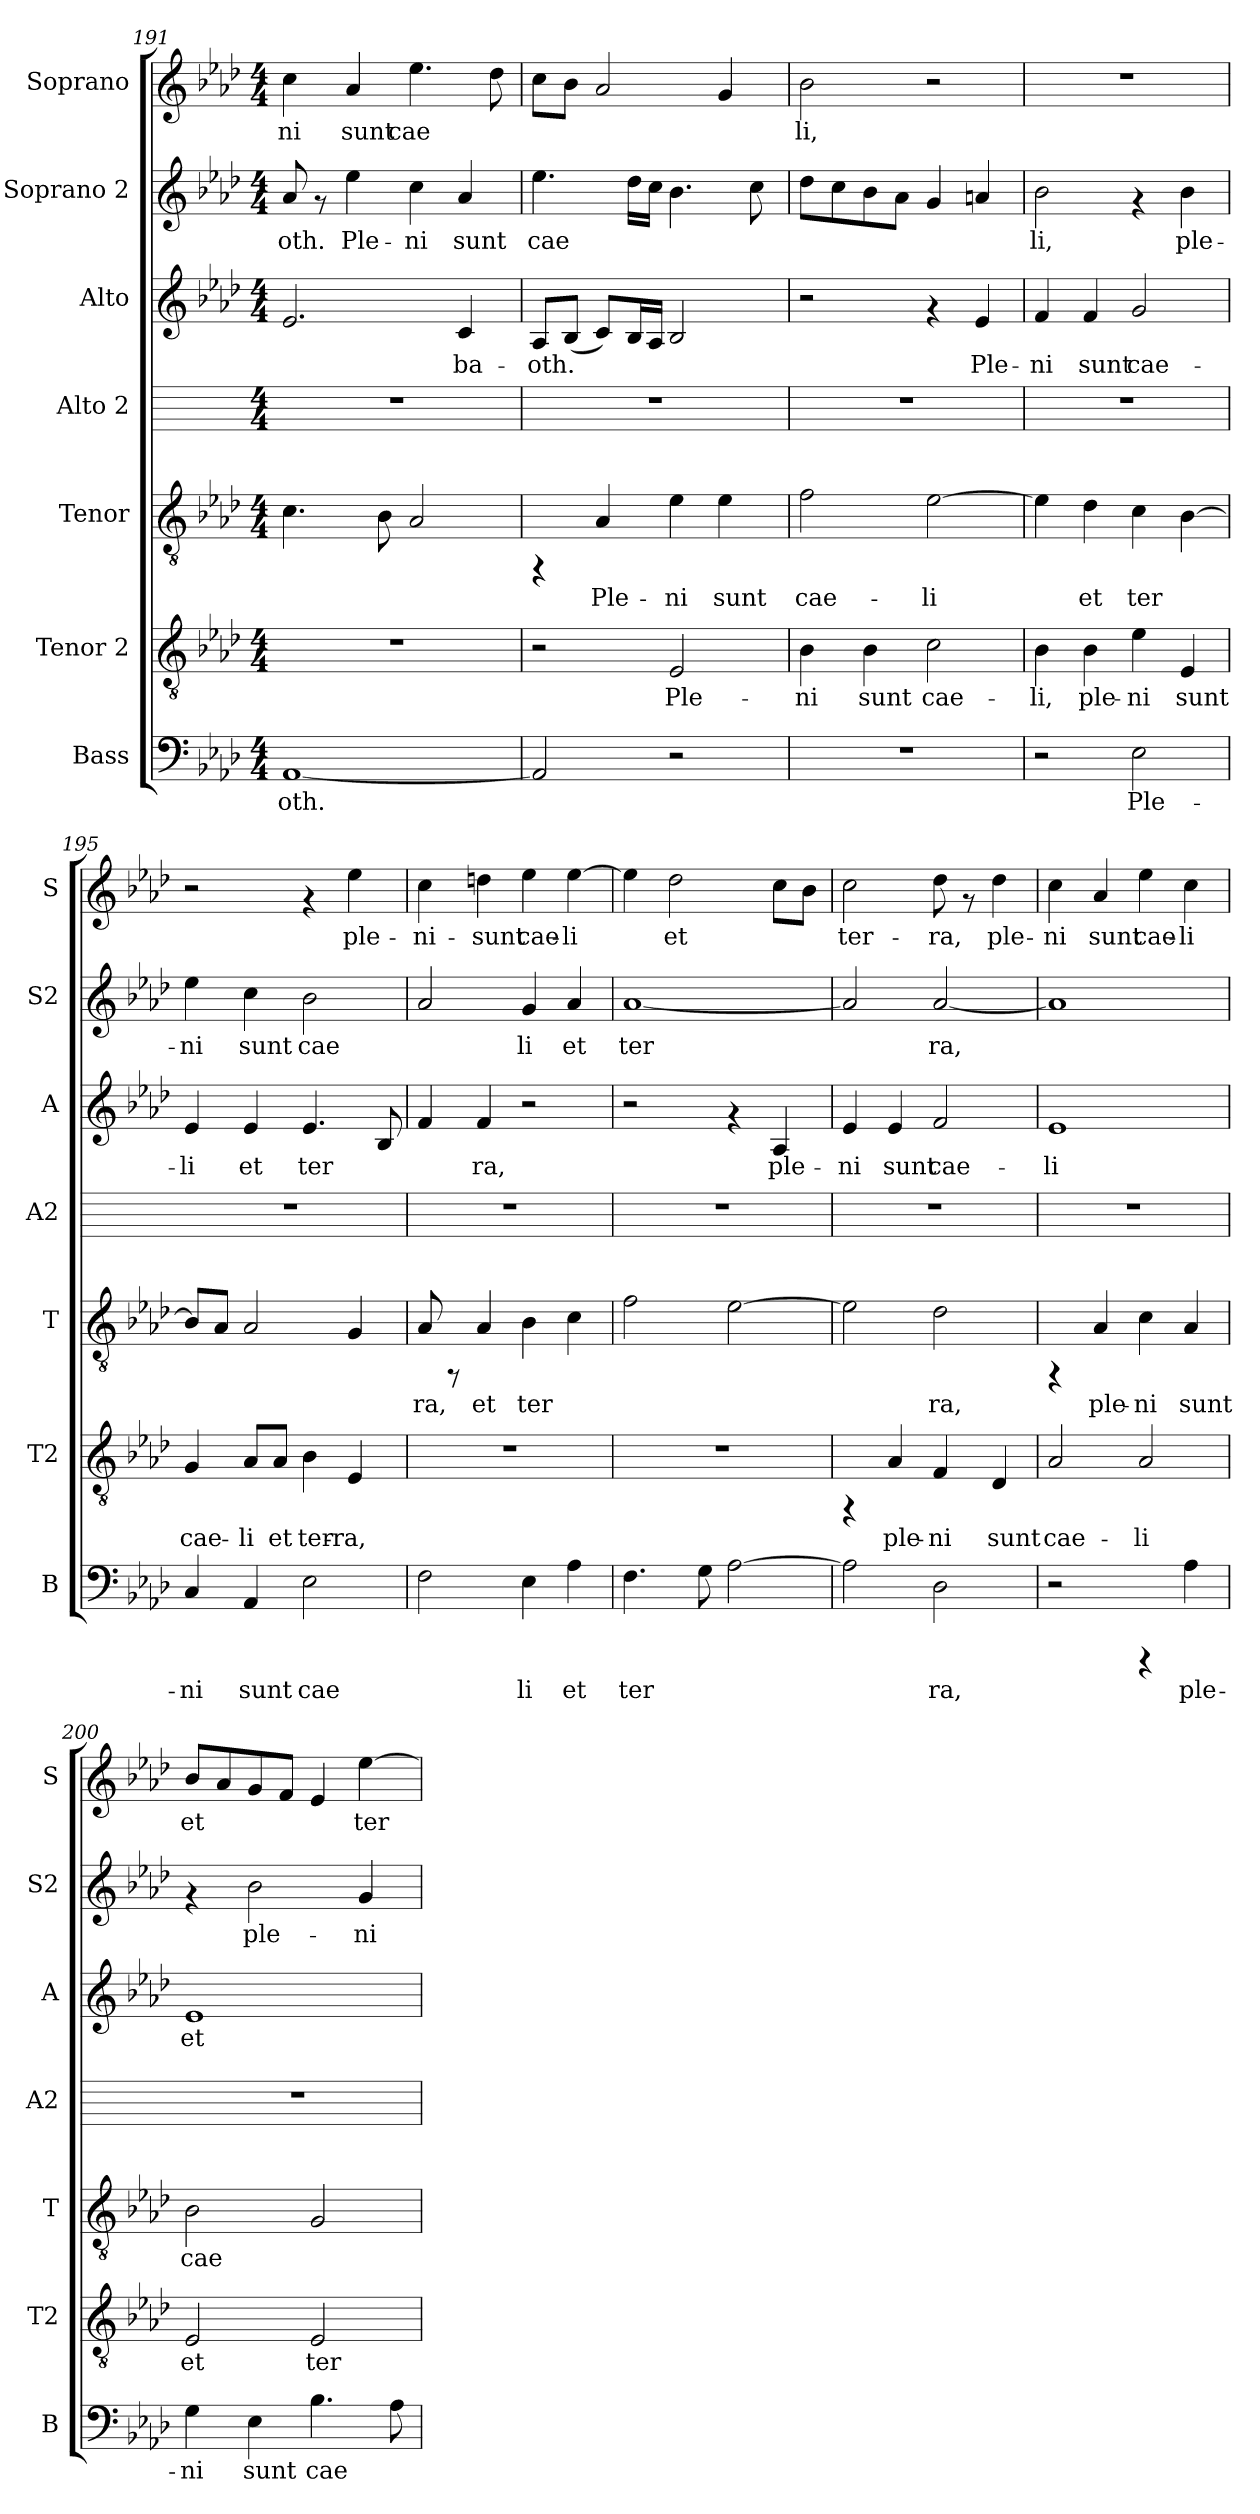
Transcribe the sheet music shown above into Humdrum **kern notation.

**kern	**text	**kern	**text	**kern	**text	**kern	**kern	**text	**kern	**text	**kern	**text
*part7	*part7	*part6	*part6	*part5	*part5	*part4	*part3	*part3	*part2	*part2	*part1	*part1
*staff7	*staff7	*staff6	*staff6	*staff5	*staff5	*staff4	*staff3	*staff3	*staff2	*staff2	*staff1	*staff1
*I"Bass	*	*I"Tenor 2	*	*I"Tenor	*	*I"Alto 2	*I"Alto	*	*I"Soprano 2	*	*I"Soprano	*
*I'B	*	*I'T2	*	*I'T	*	*I'A2	*I'A	*	*I'S2	*	*I'S	*
*clefF4	*	*clefGv2	*	*clefGv2	*	*	*clefG2	*	*clefG2	*	*clefG2	*
*k[b-e-a-d-]	*	*k[b-e-a-d-]	*	*k[b-e-a-d-]	*	*k[]	*k[b-e-a-d-]	*	*k[b-e-a-d-]	*	*k[b-e-a-d-]	*
*A-:	*	*A-:	*	*A-:	*	*C:	*A-:	*	*A-:	*	*A-:	*
*M4/4	*	*M4/4	*	*M4/4	*	*M4/4	*M4/4	*	*M4/4	*	*M4/4	*
=191	=191	=191	=191	=191	=191	=191	=191	=191	=191	=191	=191	=191
!	!LO:LY:b:cj	!	!	!	!LO:LY:b:cj	!	!	!LO:LY:b:cj	!	!LO:LY:b:cj	!	!LO:LY:b:cj
[<1AA-	-oth.	1r	.	4.c\	.	1r	2.e-/	--	8a-/	-oth.	4cc\	-ni
.	.	.	.	.	.	.	.	.	8rf	.	.	.
!	!	!	!	!	!	!	!	!	!	!LO:LY:b:cj	!	!LO:LY:b:cj
.	.	.	.	.	.	.	.	.	4ee-\	Ple-	4a-/	sunt
!	!	!	!	!	!LO:LY:b:cj	!	!	!	!	!	!	!
.	.	.	.	8B-\	.	.	.	.	.	.	.	.
!	!	!	!	!	!LO:LY:b:cj	!	!	!	!	!LO:LY:b:cj	!	!LO:LY:b:cj
.	.	.	.	2A-/	.	.	.	.	4cc\	-ni	4.ee-\	cae-
!	!	!	!	!	!	!	!	!LO:LY:b:cj	!	!LO:LY:b:cj	!	!
.	.	.	.	.	.	.	4c/	-ba-	4a-/	sunt	.	.
!	!	!	!	!	!	!	!	!	!	!	!	!LO:LY:b:cj
.	.	.	.	.	.	.	.	.	.	.	8dd-\	--
=192	=192	=192	=192	=192	=192	=192	=192	=192	=192	=192	=192	=192
!	!LO:LY:b:cj	!	!	!	!	!	!	!LO:LY:b:cj	!	!LO:LY:b:cj	!	!LO:LY:b:cj
2AA-/]	.	2r	.	4rFF	.	1r	8A-/L	-oth.	4.ee-\	cae-	8cc\L	--
!	!	!	!	!	!	!	!	!LO:LY:b:cj	!	!	!	!LO:LY:b:cj
.	.	.	.	.	.	.	(>8B-/J	.	.	.	8b-\J	--
!	!	!	!	!	!LO:LY:b:cj	!	!	!LO:LY:b:cj	!	!	!	!LO:LY:b:cj
.	.	.	.	4A-/	Ple-	.	8c/L)	.	.	.	2a-/	--
!	!	!	!	!	!	!	!	!LO:LY:b:cj	!	!LO:LY:b:cj	!	!
.	.	.	.	.	.	.	16B-/	.	16dd-\L	--	.	.
!	!	!	!	!	!	!	!	!LO:LY:b:cj	!	!LO:LY:b:cj	!	!
.	.	.	.	.	.	.	16A-/J	.	16cc\J	--	.	.
!	!	!	!LO:LY:b:cj	!	!LO:LY:b:cj	!	!	!LO:LY:b:cj	!	!LO:LY:b:cj	!	!
2r	.	2E-/	Ple-	4e-\	-ni	.	2B-/	.	4.b-\	--	.	.
!	!	!	!	!	!LO:LY:b:cj	!	!	!	!	!	!	!LO:LY:b:cj
.	.	.	.	4e-\	sunt	.	.	.	.	.	4g/	--
!	!	!	!	!	!	!	!	!	!	!LO:LY:b:cj	!	!
.	.	.	.	.	.	.	.	.	8cc\	--	.	.
!!LO:LB:g=z
=193	=193	=193	=193	=193	=193	=193	=193	=193	=193	=193	=193	=193
!	!	!	!LO:LY:b:cj	!	!LO:LY:b:cj	!	!	!	!	!LO:LY:b:cj	!	!LO:LY:b:cj
1r	.	4B-\	-ni	2f\	cae-	1r	2r	.	8dd-\L	--	2b-\	-li,
!	!	!	!	!	!	!	!	!	!	!LO:LY:b:cj	!	!
.	.	.	.	.	.	.	.	.	8cc\	--	.	.
!	!	!	!LO:LY:b:cj	!	!	!	!	!	!	!LO:LY:b:cj	!	!
.	.	4B-\	sunt	.	.	.	.	.	8b-\	--	.	.
!	!	!	!	!	!	!	!	!	!	!LO:LY:b:cj	!	!
.	.	.	.	.	.	.	.	.	8a-\J	--	.	.
!	!	!	!LO:LY:b:cj	!	!LO:LY:b:cj	!	!	!	!	!LO:LY:b:cj	!	!
.	.	2c\	cae-	[>2e-\	-li	.	4rf	.	4g/	--	2r	.
!	!	!	!	!	!	!	!	!LO:LY:b:cj	!	!LO:LY:b:cj	!	!
.	.	.	.	.	.	.	4e-/	Ple-	4an/	--	.	.
=194	=194	=194	=194	=194	=194	=194	=194	=194	=194	=194	=194	=194
!	!	!	!LO:LY:b:cj	!	!LO:LY:b:cj	!	!	!LO:LY:b:cj	!	!LO:LY:b:cj	!	!
2r	.	4B-\	-li,	4e-\]	.	1r	4f/	-ni	2b-\	-li,	1r	.
!	!	!	!LO:LY:b:cj	!	!LO:LY:b:cj	!	!	!LO:LY:b:cj	!	!	!	!
.	.	4B-\	ple-	4d-\	et	.	4f/	sunt	.	.	.	.
!	!LO:LY:b:cj	!	!LO:LY:b:cj	!	!LO:LY:b:cj	!	!	!LO:LY:b:cj	!	!	!	!
2E-\	Ple-	4e-\	-ni	4c\	ter-	.	2g/	cae-	4rf	.	.	.
!	!	!	!LO:LY:b:cj	!	!LO:LY:b:cj	!	!	!	!	!LO:LY:b:cj	!	!
.	.	4E-/	sunt	[>4B-\	--	.	.	.	4b-\	ple-	.	.
=195	=195	=195	=195	=195	=195	=195	=195	=195	=195	=195	=195	=195
!	!LO:LY:b:cj	!	!LO:LY:b:cj	!	!LO:LY:b:cj	!	!	!LO:LY:b:cj	!	!LO:LY:b:cj	!	!
4C/	-ni	4G/	cae-	8B-/L]	--	1r	4e-/	-li	4ee-\	-ni	2r	.
!	!	!	!	!	!LO:LY:b:cj	!	!	!	!	!	!	!
.	.	.	.	8A-/J	--	.	.	.	.	.	.	.
!	!LO:LY:b:cj	!	!LO:LY:b:cj	!	!LO:LY:b:cj	!	!	!LO:LY:b:cj	!	!LO:LY:b:cj	!	!
4AA-/	sunt	8A-/L	-li	2A-/	--	.	4e-/	et	4cc\	sunt	.	.
!	!	!	!LO:LY:b:cj	!	!	!	!	!	!	!	!	!
.	.	8A-/J	et	.	.	.	.	.	.	.	.	.
!	!LO:LY:b:cj	!	!LO:LY:b:cj	!	!	!	!	!LO:LY:b:cj	!	!LO:LY:b:cj	!	!
2E-\	cae-	4B-\	ter-	.	.	.	4.e-/	ter-	2b-\	cae-	4rf	.
!	!	!	!LO:LY:b:cj	!	!LO:LY:b:cj	!	!	!	!	!	!	!LO:LY:b:cj
.	.	4E-/	-ra,	4G/	--	.	.	.	.	.	4ee-\	ple-
!	!	!	!	!	!	!	!	!LO:LY:b:cj	!	!	!	!
.	.	.	.	.	.	.	8B-/	--	.	.	.	.
=196	=196	=196	=196	=196	=196	=196	=196	=196	=196	=196	=196	=196
!	!LO:LY:b:cj	!	!	!	!LO:LY:b:cj	!	!	!LO:LY:b:cj	!	!LO:LY:b:cj	!	!LO:LY:b:cj
2F\	--	1r	.	8A-/	-ra,	1r	4f/	--	2a-/	--	4cc\	-ni-
.	.	.	.	8rFF	.	.	.	.	.	.	.	.
!	!	!	!	!	!LO:LY:b:cj	!	!	!LO:LY:b:cj	!	!	!	!LO:LY:b:cj
.	.	.	.	4A-/	et	.	4f/	-ra,	.	.	4ddn\	-sunt
!	!LO:LY:b:cj	!	!	!	!LO:LY:b:cj	!	!	!	!	!LO:LY:b:cj	!	!LO:LY:b:cj
4E-\	-li	.	.	4B-\	ter-	.	2r	.	4g/	-li	4ee-\	cae-
!	!LO:LY:b:cj	!	!	!	!LO:LY:b:cj	!	!	!	!	!LO:LY:b:cj	!	!LO:LY:b:cj
4A-\	et	.	.	4c\	--	.	.	.	4a-/	et	[>4ee-\	-li
=197	=197	=197	=197	=197	=197	=197	=197	=197	=197	=197	=197	=197
!	!LO:LY:b:cj	!	!	!	!LO:LY:b:cj	!	!	!	!	!LO:LY:b:cj	!	!LO:LY:b:cj
4.F\	ter-	1r	.	2f\	--	1r	2r	.	[<1a-	ter-	4ee-\]	.
!	!	!	!	!	!	!	!	!	!	!	!	!LO:LY:b:cj
.	.	.	.	.	.	.	.	.	.	.	2dd-\	et
!	!LO:LY:b:cj	!	!	!	!	!	!	!	!	!	!	!
8G\	--	.	.	.	.	.	.	.	.	.	.	.
!	!LO:LY:b:cj	!	!	!	!LO:LY:b:cj	!	!	!	!	!	!	!
[>2A-\	--	.	.	[>2e-\	--	.	4rf	.	.	.	.	.
!	!	!	!	!	!	!	!	!LO:LY:b:cj	!	!	!	!LO:LY:b:cj
.	.	.	.	.	.	.	4A-/	ple-	.	.	8cc\L	.
!	!	!	!	!	!	!	!	!	!	!	!	!LO:LY:b:cj
.	.	.	.	.	.	.	.	.	.	.	8b-\J	.
=198	=198	=198	=198	=198	=198	=198	=198	=198	=198	=198	=198	=198
!	!LO:LY:b:cj	!	!	!	!LO:LY:b:cj	!	!	!LO:LY:b:cj	!	!LO:LY:b:cj	!	!LO:LY:b:cj
2A-\]	--	4rFF	.	2e-\]	--	1r	4e-/	-ni	2a-/]	--	2cc\	ter-
!	!	!	!LO:LY:b:cj	!	!	!	!	!LO:LY:b:cj	!	!	!	!
.	.	4A-/	ple-	.	.	.	4e-/	sunt	.	.	.	.
!	!LO:LY:b:cj	!	!LO:LY:b:cj	!	!LO:LY:b:cj	!	!	!LO:LY:b:cj	!	!LO:LY:b:cj	!	!LO:LY:b:cj
2D-\	-ra,	4F/	-ni	2d-\	-ra,	.	2f/	cae-	[<2a-/	-ra,	8dd-\	-ra,
.	.	.	.	.	.	.	.	.	.	.	8rf	.
!	!	!	!LO:LY:b:cj	!	!	!	!	!	!	!	!	!LO:LY:b:cj
.	.	4D-/	sunt	.	.	.	.	.	.	.	4dd-\	ple-
=199	=199	=199	=199	=199	=199	=199	=199	=199	=199	=199	=199	=199
!	!	!	!LO:LY:b:cj	!	!	!	!	!LO:LY:b:cj	!	!LO:LY:b:cj	!	!LO:LY:b:cj
2r	.	2A-/	cae-	4rFF	.	1r	1e-	-li	1a-]	.	4cc\	-ni
!	!	!	!	!	!LO:LY:b:cj	!	!	!	!	!	!	!LO:LY:b:cj
.	.	.	.	4A-/	ple-	.	.	.	.	.	4a-/	sunt
!	!	!	!LO:LY:b:cj	!	!LO:LY:b:cj	!	!	!	!	!	!	!LO:LY:b:cj
4rCCC	.	2A-/	-li	4c\	-ni	.	.	.	.	.	4ee-\	cae-
!	!LO:LY:b:cj	!	!	!	!LO:LY:b:cj	!	!	!	!	!	!	!LO:LY:b:cj
4A-\	ple-	.	.	4A-/	sunt	.	.	.	.	.	4cc\	-li
!!LO:PB:g=z
=200	=200	=200	=200	=200	=200	=200	=200	=200	=200	=200	=200	=200
!	!LO:LY:b:cj	!	!LO:LY:b:cj	!	!LO:LY:b:cj	!	!	!LO:LY:b:cj	!	!	!	!LO:LY:b:cj
4G\	-ni	2E-/	et	2B-\	cae-	1r	1e-	et	4rf	.	8b-/L	et
!	!	!	!	!	!	!	!	!	!	!	!	!LO:LY:b:cj
.	.	.	.	.	.	.	.	.	.	.	8a-/	.
!	!LO:LY:b:cj	!	!	!	!	!	!	!	!	!LO:LY:b:cj	!	!LO:LY:b:cj
4E-\	sunt	.	.	.	.	.	.	.	2b-\	ple-	8g/	.
!	!	!	!	!	!	!	!	!	!	!	!	!LO:LY:b:cj
.	.	.	.	.	.	.	.	.	.	.	8f/J	.
!	!LO:LY:b:cj	!	!LO:LY:b:cj	!	!LO:LY:b:cj	!	!	!	!	!	!	!LO:LY:b:cj
4.B-\	cae-	2E-/	ter-	2G/	--	.	.	.	.	.	4e-/	.
!	!	!	!	!	!	!	!	!	!	!LO:LY:b:cj	!	!LO:LY:b:cj
.	.	.	.	.	.	.	.	.	4g/	-ni	[>4ee-\	ter-
!	!LO:LY:b:cj	!	!	!	!	!	!	!	!	!	!	!
8A-\	--	.	.	.	.	.	.	.	.	.	.	.
=	=	=	=	=	=	=	=	=	=	=	=	=
*-	*-	*-	*-	*-	*-	*-	*-	*-	*-	*-	*-	*-
